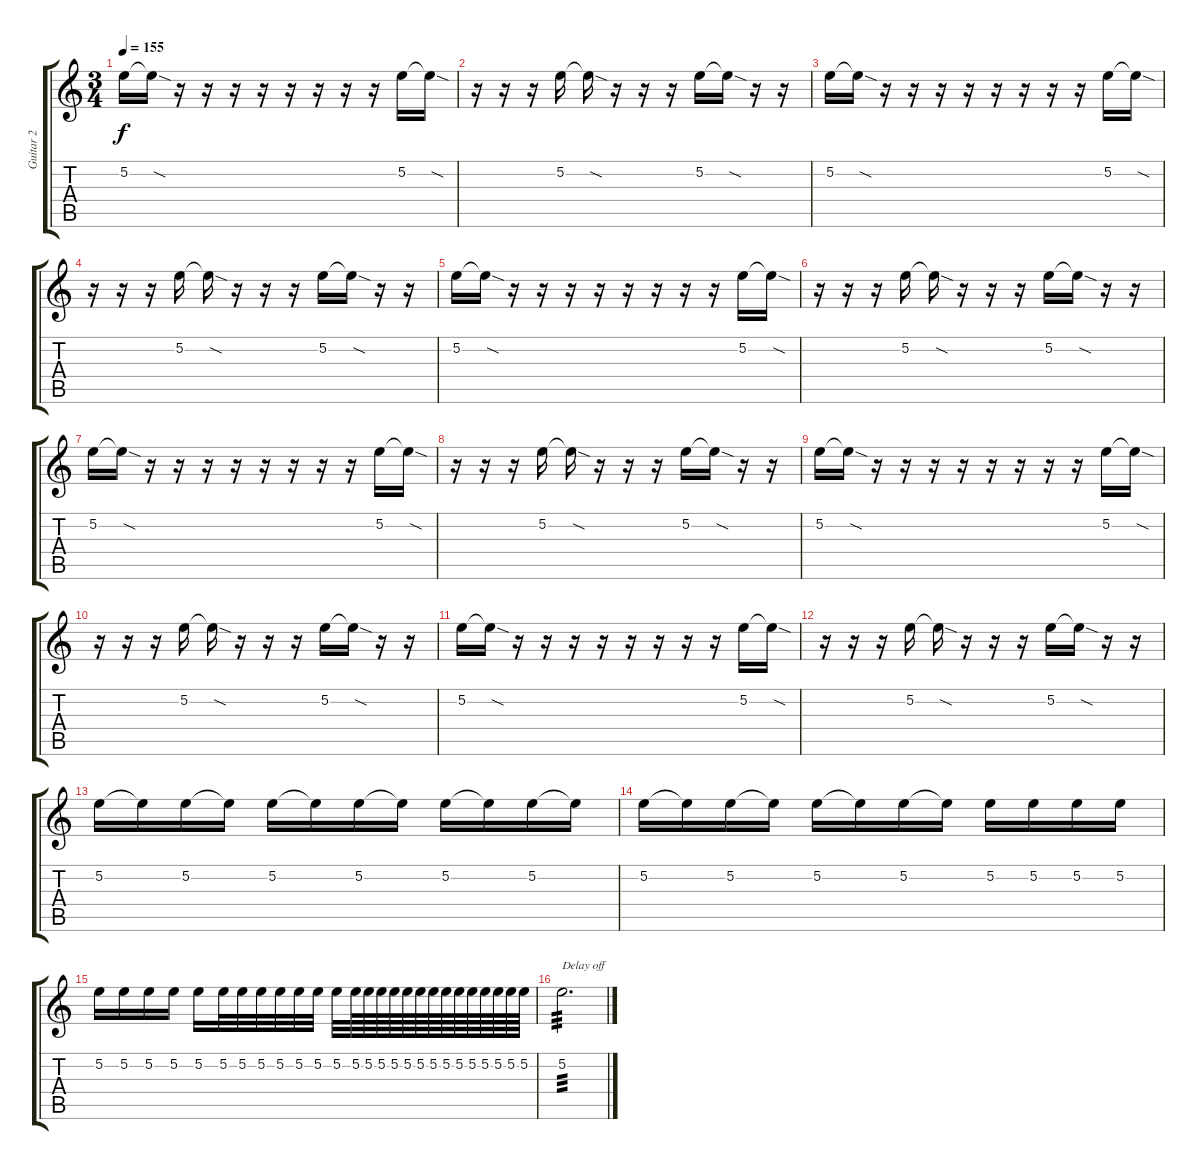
\track ("Guitar 2" "Guitar 2") {instrument distortionguitar}
\staff {score tabs}
\tuning (E4 B3 G3 D3 A2 E2) {hide}
\ts (3 4)
\tempo 155
\clef g2
\ks c
5.2.16{dy f} 5.2{sod t}.16 r.16 r.16 r.16 r.16 r.16 r.16 r.16 r.16 5.2.16 5.2{sod t}.16 |
r.16 r.16 r.16 5.2.16 5.2{sod t}.16 r.16 r.16 r.16 5.2.16 5.2{sod t}.16 r.16 r.16 |
5.2.16 5.2{sod t}.16 r.16 r.16 r.16 r.16 r.16 r.16 r.16 r.16 5.2.16 5.2{sod t}.16 |
r.16 r.16 r.16 5.2.16 5.2{sod t}.16 r.16 r.16 r.16 5.2.16 5.2{sod t}.16 r.16 r.16 |
5.2.16 5.2{sod t}.16 r.16 r.16 r.16 r.16 r.16 r.16 r.16 r.16 5.2.16 5.2{sod t}.16 |
r.16 r.16 r.16 5.2.16 5.2{sod t}.16 r.16 r.16 r.16 5.2.16 5.2{sod t}.16 r.16 r.16 |
5.2.16 5.2{sod t}.16 r.16 r.16 r.16 r.16 r.16 r.16 r.16 r.16 5.2.16 5.2{sod t}.16 |
r.16 r.16 r.16 5.2.16 5.2{sod t}.16 r.16 r.16 r.16 5.2.16 5.2{sod t}.16 r.16 r.16 |
5.2.16 5.2{sod t}.16 r.16 r.16 r.16 r.16 r.16 r.16 r.16 r.16 5.2.16 5.2{sod t}.16 |
r.16 r.16 r.16 5.2.16 5.2{sod t}.16 r.16 r.16 r.16 5.2.16 5.2{sod t}.16 r.16 r.16 |
5.2.16 5.2{sod t}.16 r.16 r.16 r.16 r.16 r.16 r.16 r.16 r.16 5.2.16 5.2{sod t}.16 |
r.16 r.16 r.16 5.2.16 5.2{sod t}.16 r.16 r.16 r.16 5.2.16 5.2{sod t}.16 r.16 r.16 |
5.2.16 5.2{t}.16 5.2.16 5.2{t}.16 5.2.16 5.2{t}.16 5.2.16 5.2{t}.16 5.2.16 5.2{t}.16 5.2.16 5.2{t}.16 |
5.2.16 5.2{t}.16 5.2.16 5.2{t}.16 5.2.16 5.2{t}.16 5.2.16 5.2{t}.16 5.2.16 5.2.16 5.2.16 5.2.16 |
5.2.16 5.2.16 5.2.16 5.2.16 5.2.16 5.2.32 5.2.32 5.2.32 5.2.32 5.2.32 5.2.32 5.2.32 5.2.64 5.2.64 5.2.64 5.2.64 5.2.64 5.2.64 5.2.64 5.2.64 5.2.64 5.2.64 5.2.64 5.2.64 5.2.64 5.2.64 |
5.2.2{d txt "Delay off" tp 3}
